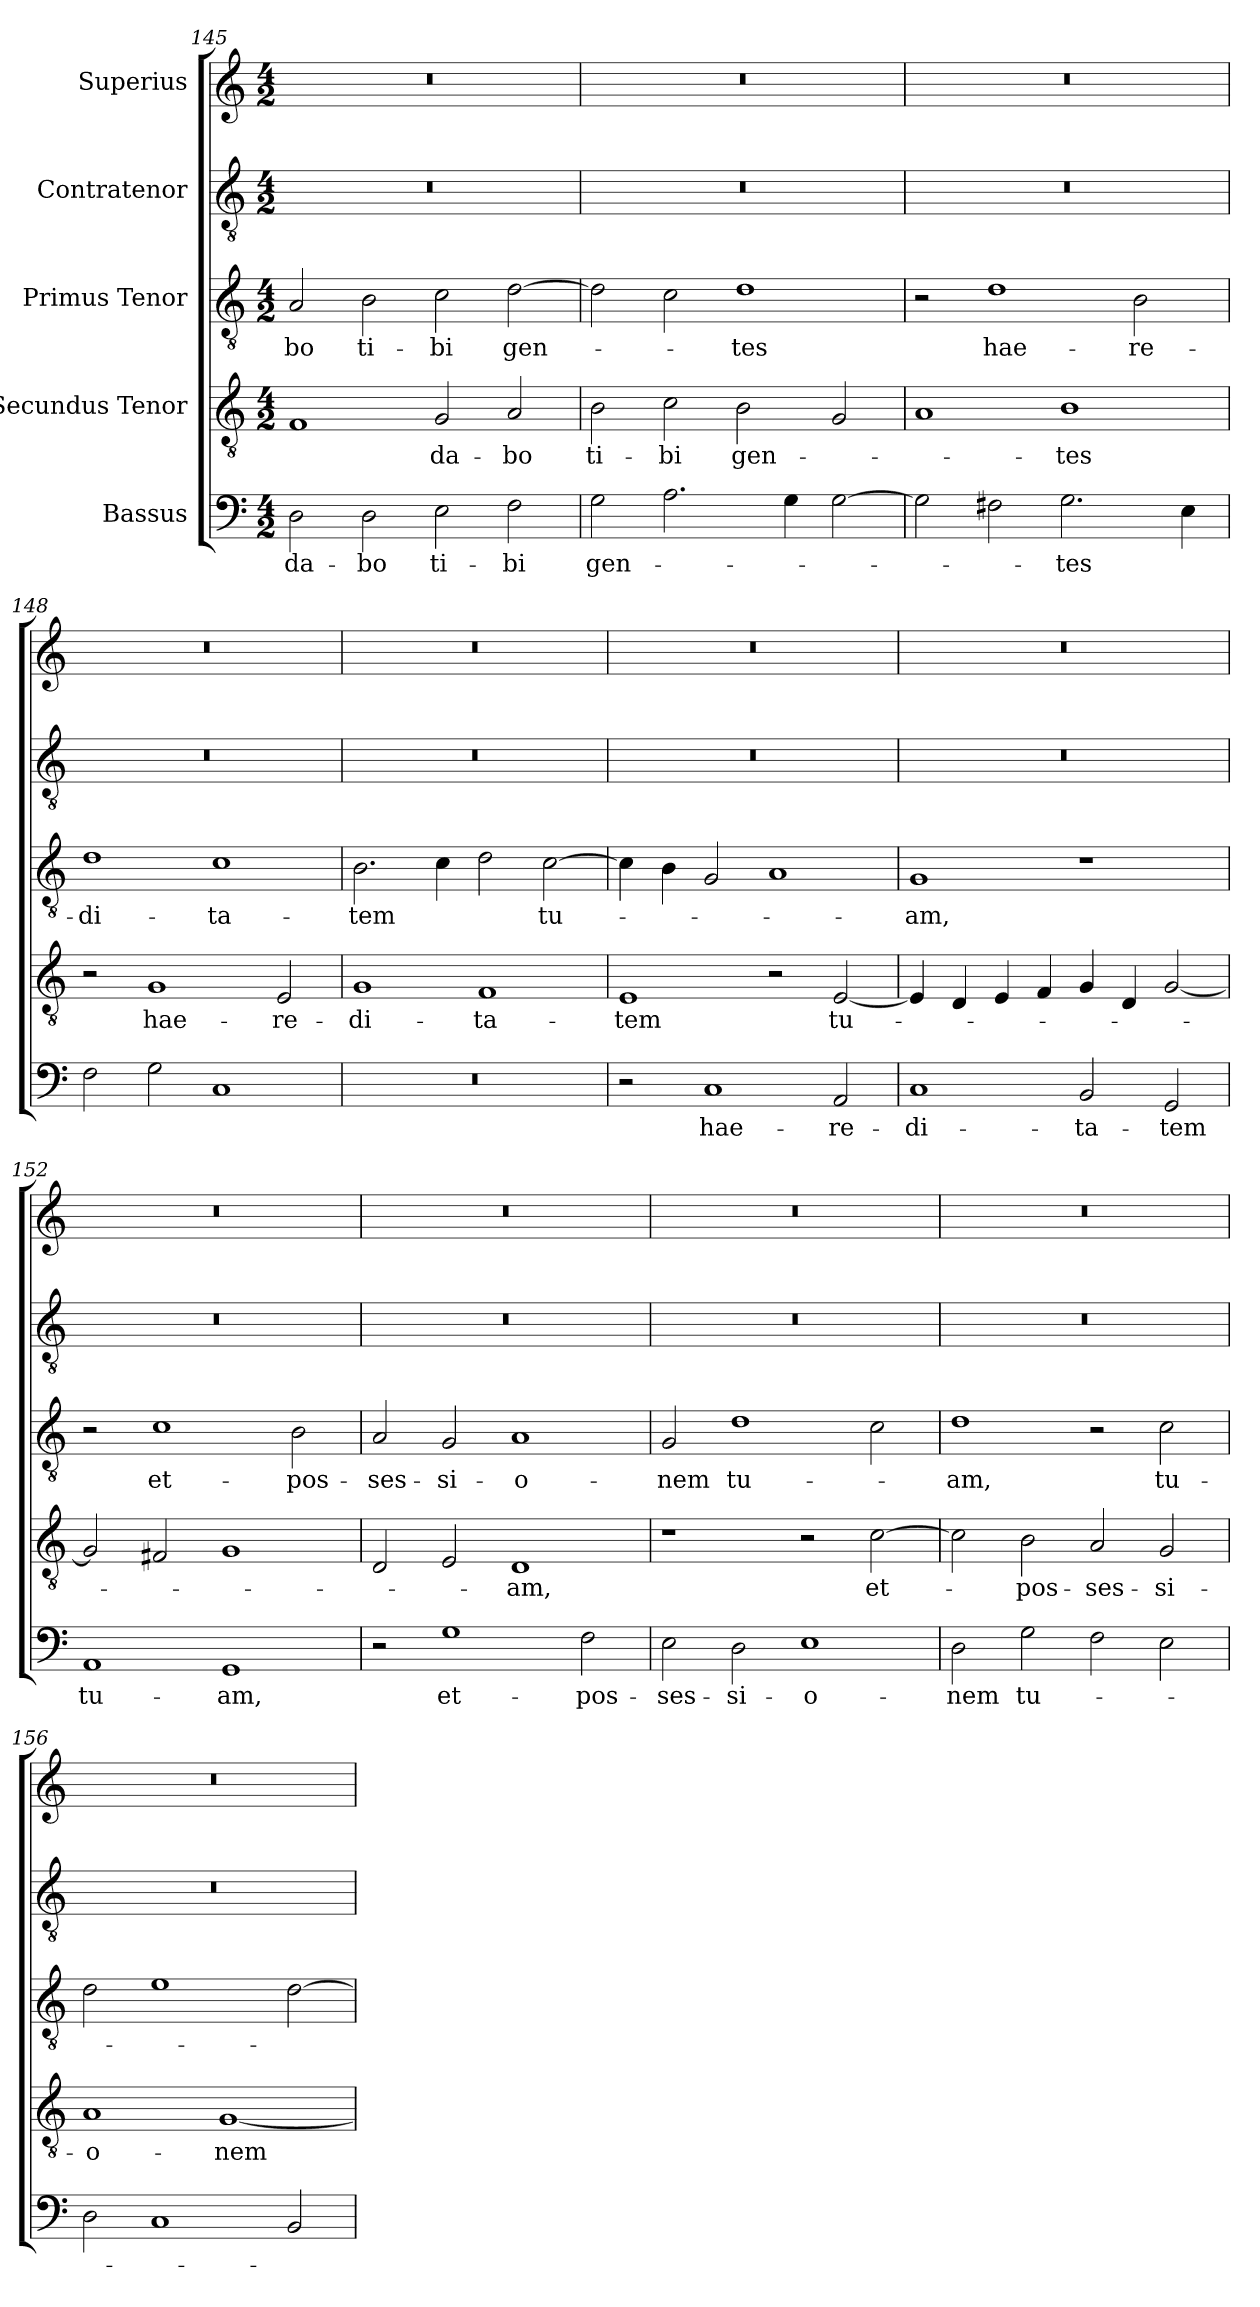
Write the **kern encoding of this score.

**kern	**text	**kern	**text	**kern	**text	**kern	**kern
*part5	*part5	*part4	*part4	*part3	*part3	*part2	*part1
*staff5	*staff5	*staff4	*staff4	*staff3	*staff3	*staff2	*staff1
*I"Bassus	*	*I"Secundus Tenor	*	*I"Primus Tenor	*	*I"Contratenor	*I"Superius
*clefF4	*	*clefGv2	*	*clefGv2	*	*clefGv2	*clefG2
*k[]	*	*k[]	*	*k[]	*	*k[]	*k[]
*C:	*	*C:	*	*C:	*	*C:	*C:
*M4/2	*	*M4/2	*	*M4/2	*	*M4/2	*M4/2
=145	=145	=145	=145	=145	=145	=145	=145
2D\	da-	1F/	.	2A/	-bo	0r	0r
2D\	-bo	.	.	2B\	ti-	.	.
2E\	ti-	2G/	da-	2c\	-bi	.	.
2F\	-bi	2A/	-bo	[2d\	gen-	.	.
=146	=146	=146	=146	=146	=146	=146	=146
2G\	gen-	2B\	ti-	2d\]	.	0r	0r
2.A\	.	2c\	-bi	2c\	.	.	.
.	.	2B\	gen-	1d\	-tes	.	.
4G\	.	.	.	.	.	.	.
[2G\	.	2G/	.	.	.	.	.
!!LO:LB:g=z
=147	=147	=147	=147	=147	=147	=147	=147
2G\]	.	1A/	.	2r	.	0r	0r
2F#Xi\	.	.	.	1d\	hae-	.	.
2.G\	-tes	1B\	-tes	.	.	.	.
.	.	.	.	2B\	-re-	.	.
4E\	.	.	.	.	.	.	.
=148	=148	=148	=148	=148	=148	=148	=148
2F\	.	2r	.	1d\	-di-	0r	0r
2G\	.	1G/	hae-	.	.	.	.
1C/	.	.	.	1c\	-ta-	.	.
.	.	2E/	-re-	.	.	.	.
=149	=149	=149	=149	=149	=149	=149	=149
0r	.	1G/	-di-	2.B\	-tem	0r	0r
.	.	.	.	4c\	.	.	.
.	.	1F/	-ta-	2d\	.	.	.
.	.	.	.	[2c\	tu-	.	.
=150	=150	=150	=150	=150	=150	=150	=150
2r	.	1E/	-tem	4c\]	.	0r	0r
.	.	.	.	4B\	.	.	.
1C/	hae-	.	.	2G/	.	.	.
.	.	2r	.	1A/	.	.	.
2AA/	-re-	[2E/	tu-	.	.	.	.
=151	=151	=151	=151	=151	=151	=151	=151
1C/	-di-	4E/]	.	1G/	-am,	0r	0r
.	.	4D/	.	.	.	.	.
.	.	4E/	.	.	.	.	.
.	.	4F/	.	.	.	.	.
2BB/	-ta-	4G/	.	1r	.	.	.
.	.	4D/	.	.	.	.	.
2GG/	-tem	[2G/	.	.	.	.	.
!!LO:PB:g=z
=152	=152	=152	=152	=152	=152	=152	=152
1AA/	tu-	2G/]	.	2r	.	0r	0r
.	.	2F#Xi/	.	1c\	et-	.	.
1GG/	-am,	1G/	.	.	.	.	.
.	.	.	.	2B\	pos-	.	.
=153	=153	=153	=153	=153	=153	=153	=153
2r	.	2D/	.	2A/	-ses-	0r	0r
1G\	et-	2E/	.	2G/	-si-	.	.
.	.	1D/	-am,	1A/	-o-	.	.
2F\	pos-	.	.	.	.	.	.
=154	=154	=154	=154	=154	=154	=154	=154
2E\	-ses-	1r	.	2G/	-nem	0r	0r
2D\	-si-	.	.	1d\	tu-	.	.
1E\	-o-	2r	.	.	.	.	.
.	.	[2c\	et-	2c\	.	.	.
=155	=155	=155	=155	=155	=155	=155	=155
2D\	-nem	2c\]	.	1d\	-am,	0r	0r
2G\	tu-	2B\	pos-	.	.	.	.
2F\	.	2A/	-ses-	2r	.	.	.
2E\	.	2G/	-si-	2c\	tu-	.	.
=156	=156	=156	=156	=156	=156	=156	=156
2D\	.	1A/	-o-	2d\	.	0r	0r
1C/	.	.	.	1e\	.	.	.
.	.	[1G/	-nem	.	.	.	.
2BB/	.	.	.	[2d\	.	.	.
=	=	=	=	=	=	=	=
*-	*-	*-	*-	*-	*-	*-	*-
